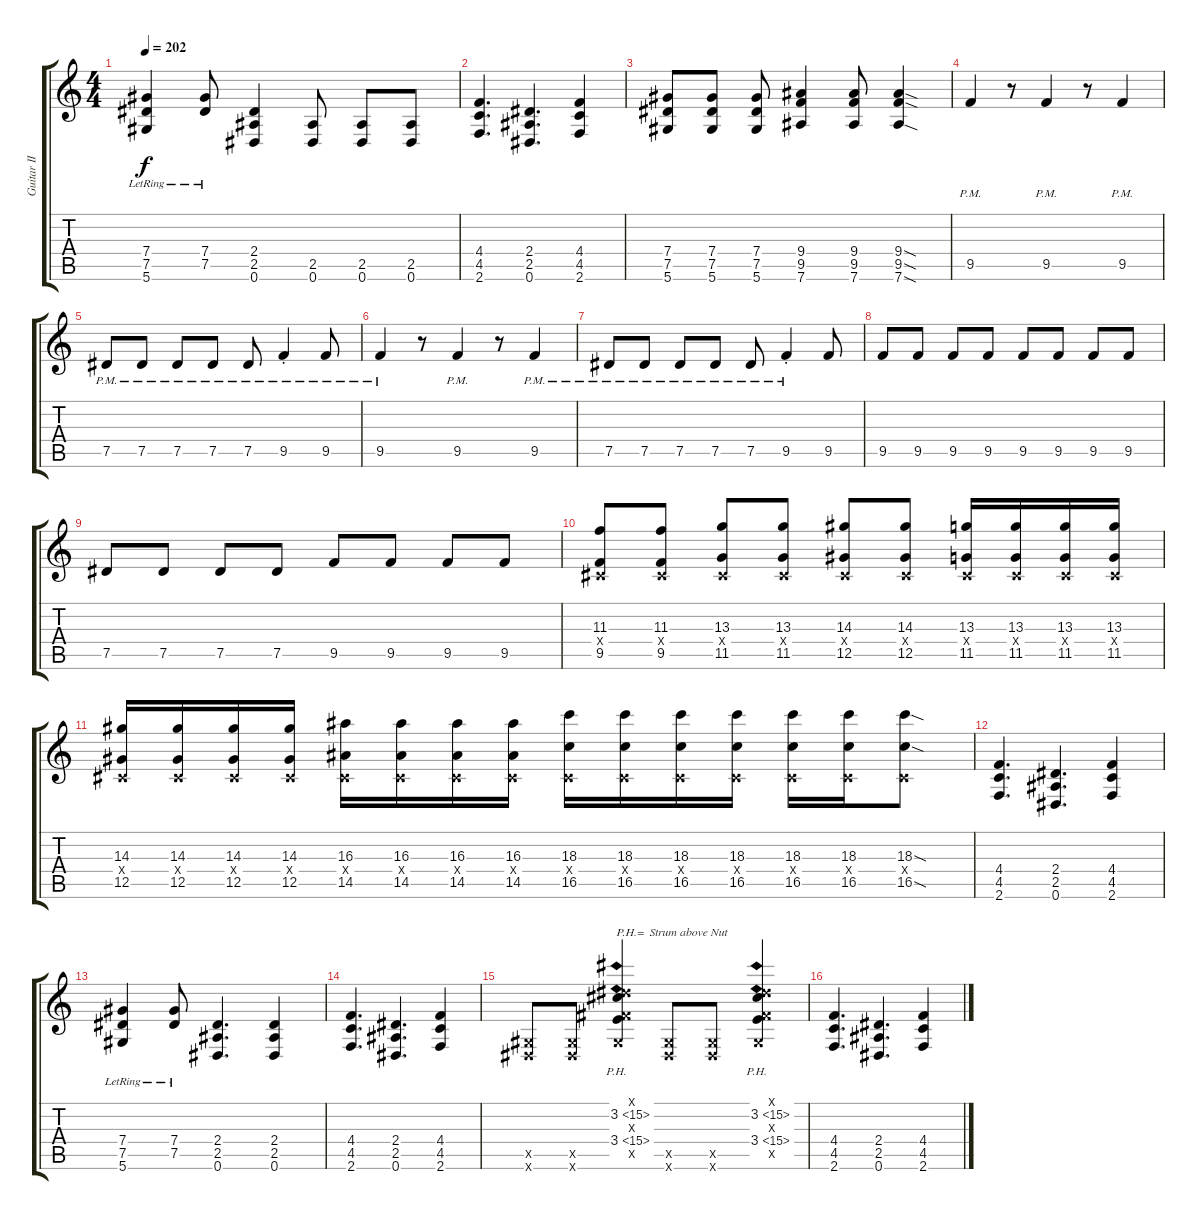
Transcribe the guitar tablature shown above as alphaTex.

\track ("Guitar II - (Overdrive) Jade" "Guitar II ") {instrument overdrivenguitar}
\staff {score tabs}
\tuning (Eb4 Bb3 Gb3 Db3 Ab2 Eb2) {hide}
\ts (4 4)
\tempo 202
\clef g2
\ks c
(7.4{lr} 7.5{lr} 5.6{lr}).4{dy f} (7.4{lr} 7.5{lr}).8 (2.4 2.5 0.6).4 (2.5 0.6).8 (2.5 0.6).8 (2.5 0.6).8 |
(4.4 4.5 2.6).4{d} (2.4 2.5 0.6).4{d} (4.4 4.5 2.6).4 |
(7.4 7.5 5.6).8 (7.4 7.5 5.6).8 (7.4 7.5 5.6).8 (9.4 9.5 7.6).4 (9.4 9.5 7.6).8 (9.4{sod} 9.5{sod} 7.6{sod}).4 |
9.5{pm}.4 r.8 9.5{pm}.4 r.8 9.5{pm}.4 |
7.5{pm}.8 7.5{pm}.8 7.5{pm}.8 7.5{pm}.8 7.5{pm}.8 9.5{pm st}.4 9.5{pm}.8 |
9.5{pm}.4 r.8 9.5{pm}.4 r.8 9.5{pm}.4 |
7.5{pm}.8 7.5{pm}.8 7.5{pm}.8 7.5{pm}.8 7.5{pm}.8 9.5{pm st}.4 9.5.8 |
9.5.8 9.5.8 9.5.8 9.5.8 9.5.8 9.5.8 9.5.8 9.5.8 |
7.5.8 7.5.8 7.5.8 7.5.8 9.5.8 9.5.8 9.5.8 9.5.8 |
(11.3 0.4{x} 9.5).8 (11.3 0.4{x} 9.5).8 (13.3 0.4{x} 11.5).8 (13.3 0.4{x} 11.5).8 (14.3 0.4{x} 12.5).8 (14.3 0.4{x} 12.5).8 (13.3 0.4{x} 11.5).16 (13.3 0.4{x} 11.5).16 (13.3 0.4{x} 11.5).16 (13.3 0.4{x} 11.5).16 |
(14.3 0.4{x} 12.5).16 (14.3 0.4{x} 12.5).16 (14.3 0.4{x} 12.5).16 (14.3 0.4{x} 12.5).16 (16.3 0.4{x} 14.5).16 (16.3 0.4{x} 14.5).16 (16.3 0.4{x} 14.5).16 (16.3 0.4{x} 14.5).16 (18.3 0.4{x} 16.5).16 (18.3 0.4{x} 16.5).16 (18.3 0.4{x} 16.5).16 (18.3 0.4{x} 16.5).16 (18.3 0.4{x} 16.5).16 (18.3 0.4{x} 16.5).16 (18.3{sod} 0.4{x} 16.5{sod}).8 |
(4.4 4.5 2.6).4{d} (2.4 2.5 0.6).4{d} (4.4 4.5 2.6).4 |
(7.4{lr} 7.5{lr} 5.6{lr}).4 (7.4{lr} 7.5{lr}).8 (2.4 2.5 0.6).4{d} (2.4 2.5 0.6).4 |
(4.4 4.5 2.6).4{d} (2.4 2.5 0.6).4{d} (4.4 4.5 2.6).4 |
(0.5{x} 0.6{x}).8 (0.5{x} 0.6{x}).8 (0.1{x} 3.2{ph 12} 0.3{x} 3.4{ph 12} 0.5{x}).4{txt "P.H.=  Strum above Nut"} (0.5{x} 0.6{x}).8 (0.5{x} 0.6{x}).8 (0.1{x} 3.2{ph 12} 0.3{x} 3.4{ph 12} 0.5{x}).4 |
(4.4 4.5 2.6).4{d} (2.4 2.5 0.6).4{d} (4.4 4.5 2.6).4
